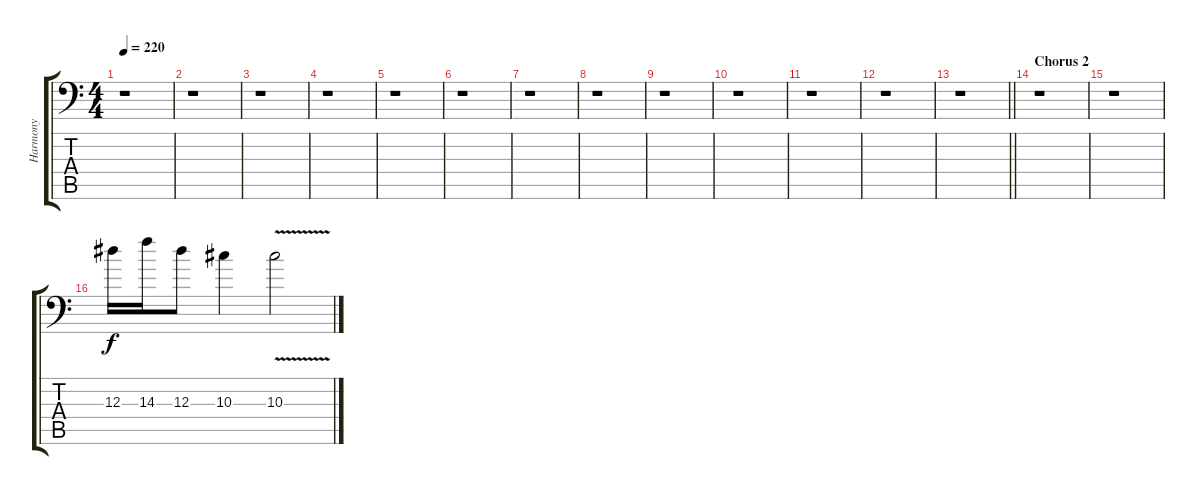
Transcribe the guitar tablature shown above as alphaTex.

\track ("Harmony" "Harmony") {instrument distortionguitar}
\staff {score tabs}
\tuning (C4 G3 Eb3 Bb2 F2 Bb1) {hide}
\ts (4 4)
\tempo 220
\clef f4
\ks c
r.1{dy f} |
r.1 |
r.1 |
r.1 |
r.1 |
r.1 |
r.1 |
r.1 |
r.1 |
r.1 |
r.1 |
r.1 |
\barLineRight lightlight
r.1 |
\section ("" "Chorus 2")
r.1 |
r.1 |
12.3.16{volume 10} 14.3.16 12.3.8 10.3.4 10.3{v}.2
